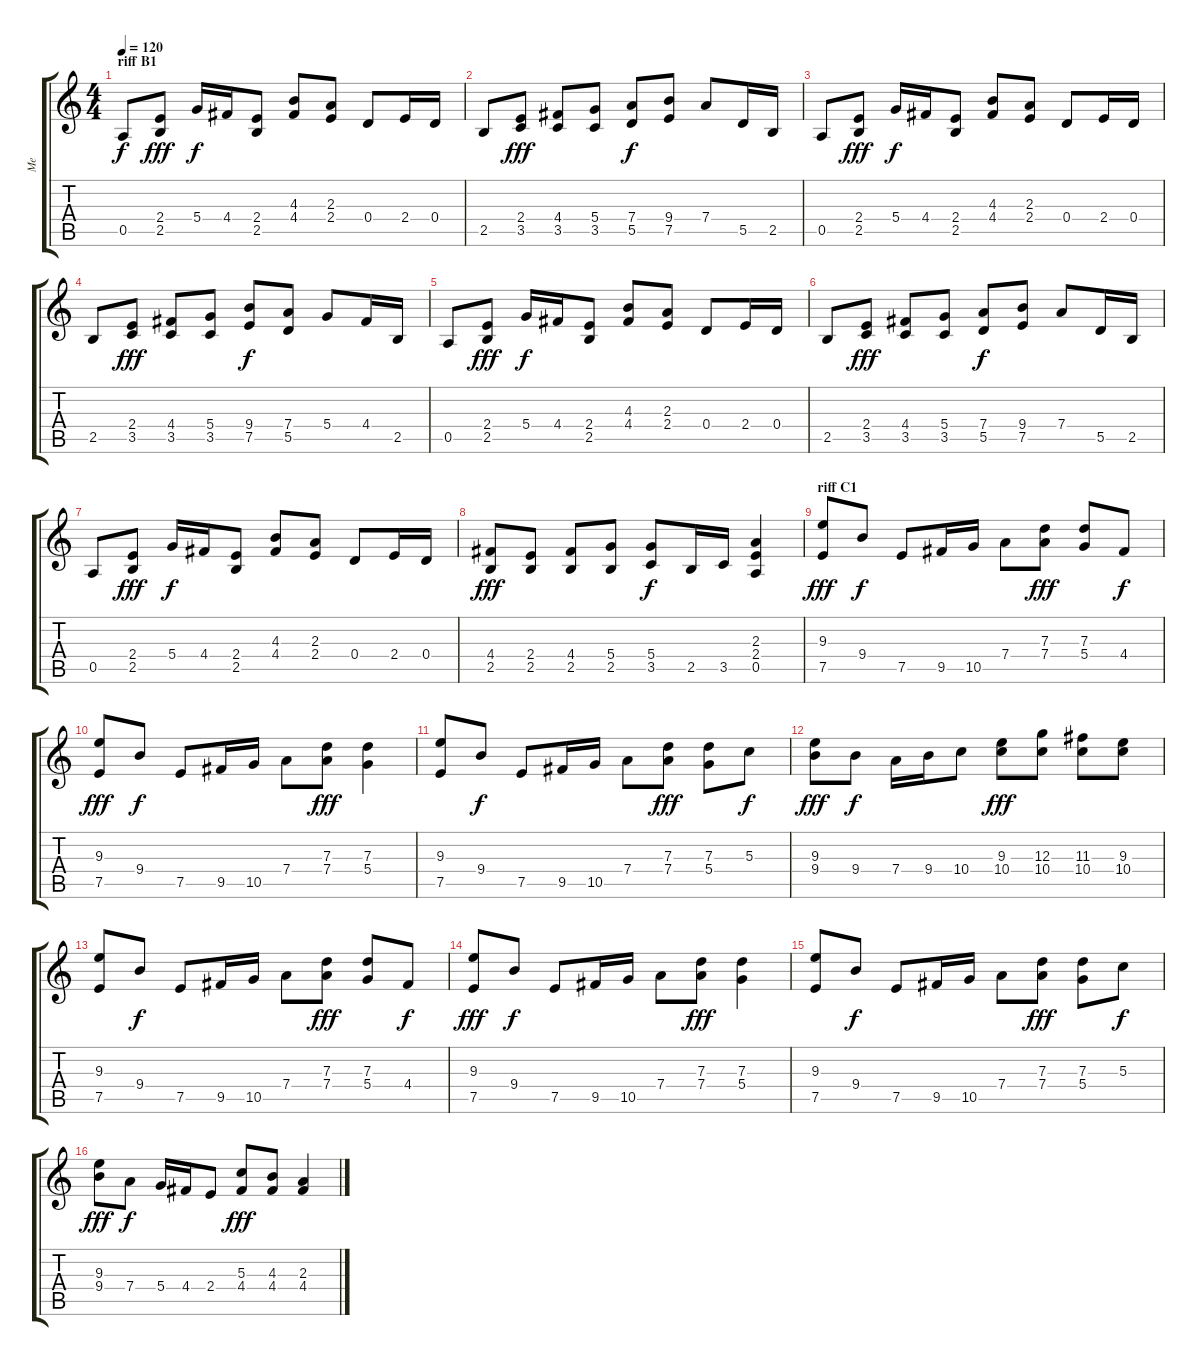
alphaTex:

\track ("Me" "Me") {instrument acousticguitarnylon}
\staff {score tabs}
\tuning (E4 B3 G3 D3 A2 E2) {hide}
\ts (4 4)
\section ("" "riff B1")
\tempo 120
\clef g2
\ks c
0.5.8{dy f} (2.4 2.5).8{dy fff} 5.4.16{dy f} 4.4.16 (2.4 2.5).8 (4.3 4.4).8 (2.3 2.4).8 0.4.8 2.4.16 0.4.16 |
2.5.8 (2.4 3.5).8{dy fff} (4.4 3.5).8 (5.4 3.5).8 (7.4 5.5).8{dy f} (9.4 7.5).8 7.4.8 5.5.16 2.5.16 |
0.5.8 (2.4 2.5).8{dy fff} 5.4.16{dy f} 4.4.16 (2.4 2.5).8 (4.3 4.4).8 (2.3 2.4).8 0.4.8 2.4.16 0.4.16 |
2.5.8 (2.4 3.5).8{dy fff} (4.4 3.5).8 (5.4 3.5).8 (9.4 7.5).8{dy f} (7.4 5.5).8 5.4.8 4.4.16 2.5.16 |
0.5.8 (2.4 2.5).8{dy fff} 5.4.16{dy f} 4.4.16 (2.4 2.5).8 (4.3 4.4).8 (2.3 2.4).8 0.4.8 2.4.16 0.4.16 |
2.5.8 (2.4 3.5).8{dy fff} (4.4 3.5).8 (5.4 3.5).8 (7.4 5.5).8{dy f} (9.4 7.5).8 7.4.8 5.5.16 2.5.16 |
0.5.8 (2.4 2.5).8{dy fff} 5.4.16{dy f} 4.4.16 (2.4 2.5).8 (4.3 4.4).8 (2.3 2.4).8 0.4.8 2.4.16 0.4.16 |
(4.4 2.5).8{dy fff} (2.4 2.5).8 (4.4 2.5).8 (5.4 2.5).8 (5.4 3.5).8{dy f} 2.5.16 3.5.16 (2.3 2.4 0.5).4 |
\section ("" "riff C1")
(9.3 7.5).8{dy fff} 9.4.8{dy f} 7.5.8 9.5.16 10.5.16 7.4.8 (7.3 7.4).8{dy fff} (7.3 5.4).8 4.4.8{dy f} |
(9.3 7.5).8{dy fff} 9.4.8{dy f} 7.5.8 9.5.16 10.5.16 7.4.8 (7.3 7.4).8{dy fff} (7.3 5.4).4 |
(9.3 7.5).8 9.4.8{dy f} 7.5.8 9.5.16 10.5.16 7.4.8 (7.3 7.4).8{dy fff} (7.3 5.4).8 5.3.8{dy f} |
(9.3 9.4).8{dy fff} 9.4.8{dy f} 7.4.16 9.4.16 10.4.8 (9.3 10.4).8{dy fff} (12.3 10.4).8 (11.3 10.4).8 (9.3 10.4).8 |
(9.3 7.5).8 9.4.8{dy f} 7.5.8 9.5.16 10.5.16 7.4.8 (7.3 7.4).8{dy fff} (7.3 5.4).8 4.4.8{dy f} |
(9.3 7.5).8{dy fff} 9.4.8{dy f} 7.5.8 9.5.16 10.5.16 7.4.8 (7.3 7.4).8{dy fff} (7.3 5.4).4 |
(9.3 7.5).8 9.4.8{dy f} 7.5.8 9.5.16 10.5.16 7.4.8 (7.3 7.4).8{dy fff} (7.3 5.4).8 5.3.8{dy f} |
(9.3 9.4).8{dy fff} 7.4.8{dy f} 5.4.16 4.4.16 2.4.8 (5.3 4.4).8{dy fff} (4.3 4.4).8 (2.3 4.4).4
